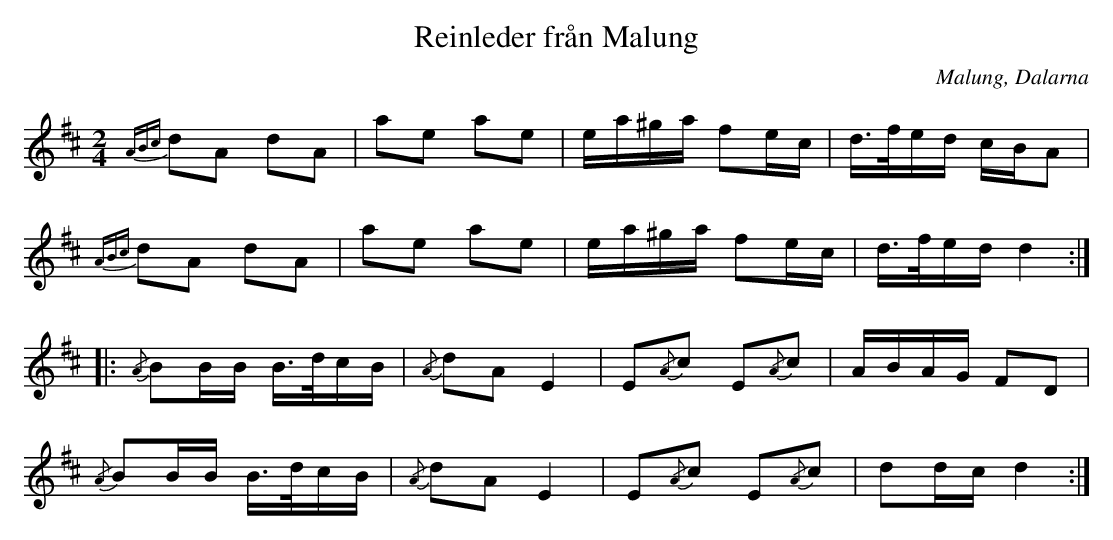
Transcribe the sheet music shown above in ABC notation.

X:1
T:Reinleder från Malung
O:Malung, Dalarna
M:2/4
L:1/8
K:D
{ABc}dA dA|ae ae|e/a/^g/a/ fe/c/|d/>f/e/d/ c/B/A|
{ABc}dA dA|ae ae|e/a/^g/a/ fe/c/|d/>f/e/d/ d2:|
|:{/A}BB/B/ B/>d/c/B/|{/A}dA E2|E{/A}c E{/A}c|A/B/A/G/ FD|
{/A}BB/B/ B/>d/c/B/|{/A}dA E2|E{/A}c E{/A}c|dd/c/ d2:|
